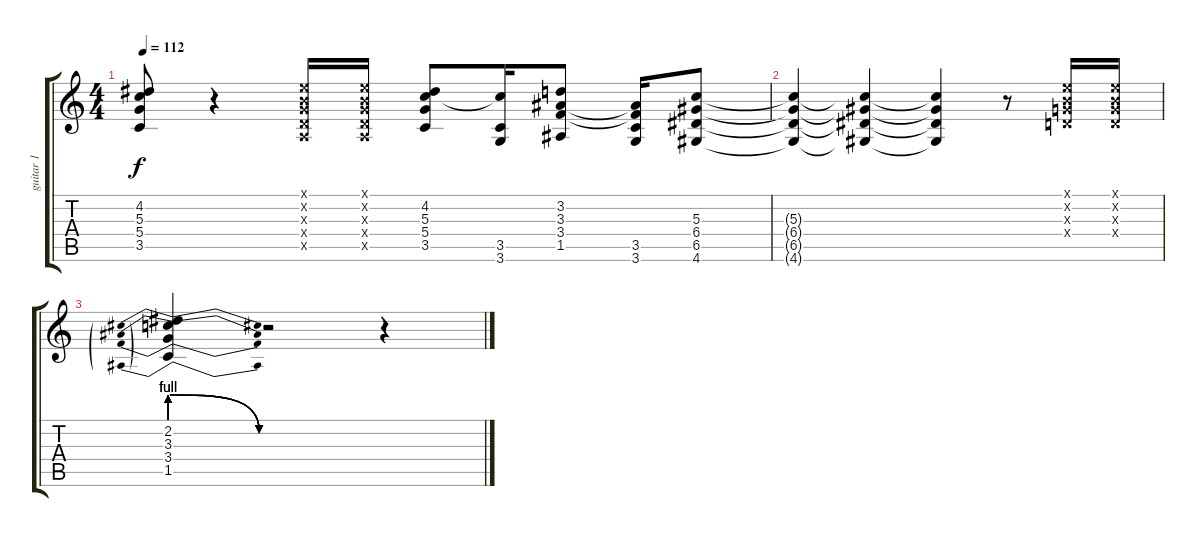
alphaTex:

\track ("guitar 1" "guitar 1") {instrument overdrivenguitar}
\staff {score tabs}
\tuning (E4 B3 G3 D3 A2 E2) {hide}
\ts (4 4)
\tempo 112
\clef g2
\ks c
(4.2{t} 5.3{t} 5.4{t} 3.5{t}).8{dy f} r.4 (0.1{x} 0.2{x} 0.3{x} 0.4{x} 0.5{x}).16 (0.1{x} 0.2{x} 0.3{x} 0.4{x} 0.5{x}).16 (4.2 5.3 5.4 3.5).8 (5.3{t} 3.5 3.6).16 (3.2 3.3 3.4 1.5).8 (3.3{t} 3.4{t} 3.5 3.6).16 (5.3 6.4 6.5 4.6).8 |
(5.3{t} 6.4{t} 6.5{t} 4.6{t}).4 (5.3{t} 6.4{t} 6.5{t} 4.6{t}).4 (5.3{t} 6.4{t} 6.5{t} 4.6{t}).4 r.8 (0.1{x} 0.2{x} 0.3{x} 0.4{x}).16 (0.1{x} 0.2{x} 0.3{x} 0.4{x}).16 |
(2.2{be (prebendrelease 0 4 60 0)} 3.3{be (prebendrelease 0 4 60 0)} 3.4{be (prebendrelease 0 4 60 0)} 1.5{be (prebendrelease 0 4 60 0)}).4 r.2 r.4
